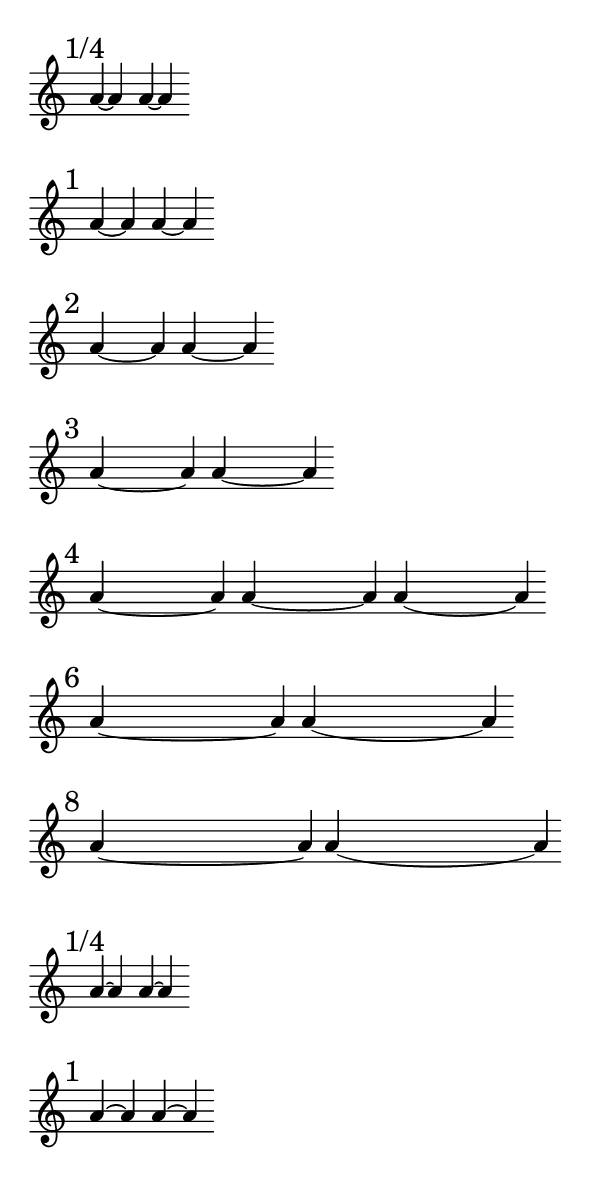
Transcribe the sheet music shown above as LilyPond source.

\version "2.16.2"

\include "common-code.ily"

\layout {
  % make sure that note spacing won't change (as we rely
  % on spacer rests, not explicit offsets, to put notes apart)
  \override Score.SpacingSpanner #'common-shortest-duration =
  #(ly:make-moment 10 53)
}

\transpose d a
\new Staff {
  \tieDown

  \mark "1/4"
  d'4*1/4 ~ d'4
  \tie-cps #'((0.888 . -1.22) (1.132 . -1.55) (1.813 . -1.55) (2.057 . -1.22))
  d'4*1/4 ~ d'4
  \br

  \mark "1"
  d'4 ~ d'4
  \tie-cps #'((0.988 . -1.22) (1.446 . -1.7) (2.579 . -1.7) (3.037 . -1.22))
  d'4 ~ d'4
  \br

  \mark "2"
  d'4 ~ s4 d'4
  \tie-cps #'((0.988 . -1.22) (1.817 . -1.88) (5.108 . -1.88) (5.937 . -1.22))
  d'4 ~ s4 d'4
  \br

  \mark "3"
  d'4 ~ s2 d'4
  \tie-cps #'((0.988 . -1.22) (2.166 . -1.92) (7.552 . -1.92) (8.837 . -1.22))
  d'4 ~ s2 d'4
  \br

  \mark "4"
  d'4 ~ s2. d'4
  \tie-cps #'((0.988 . -1.17) (2.67 . -1.96) (10.35 . -1.96) (11.72 . -1.17))
  d'4 ~ s2. d'4
  \tie-cps #'((0.988 . -1.37) (2.77 . -2.6) (10.25 . -2.6) (11.72 . -1.37))
  d'4 ~ s2. d'4
  \br

  \mark "6"
  d'4 ~ s1 s4 d'4
  \tie-cps #'((0.988 . -1.32) (3.688 . -2.7) (14.6 . -2.7) (17.4 . -1.32))
  d'4 ~ s1 s4 d'4
  \br

  \mark "8"
  d'4 ~ s1.. d'4
  \shape Tie #'((0.3 . 0.3)(2 . -0.3)(-2.15 . -0.3)(-0.45 . 0.3))
  d'4 ~ s1.. d'4
  \br
}

\transpose d a
\new Staff {
  \tieUp

  \mark "1/4"
  d'4*1/4 ~ d'4
  \tie-cps #'((1.504 . 0.22) (1.687 . 0.45) (2.065 . 0.45) (2.248 . 0.22))
  d'4*1/4 ~ d'4
  \br

  \mark "1"
  d'4 ~ d'4
  \tie-cps #'((1.554 . 0.22) (1.951 . 0.67) (2.931 . 0.67) (3.328 . 0.22))
  d'4 ~ d'4
  \br
}
